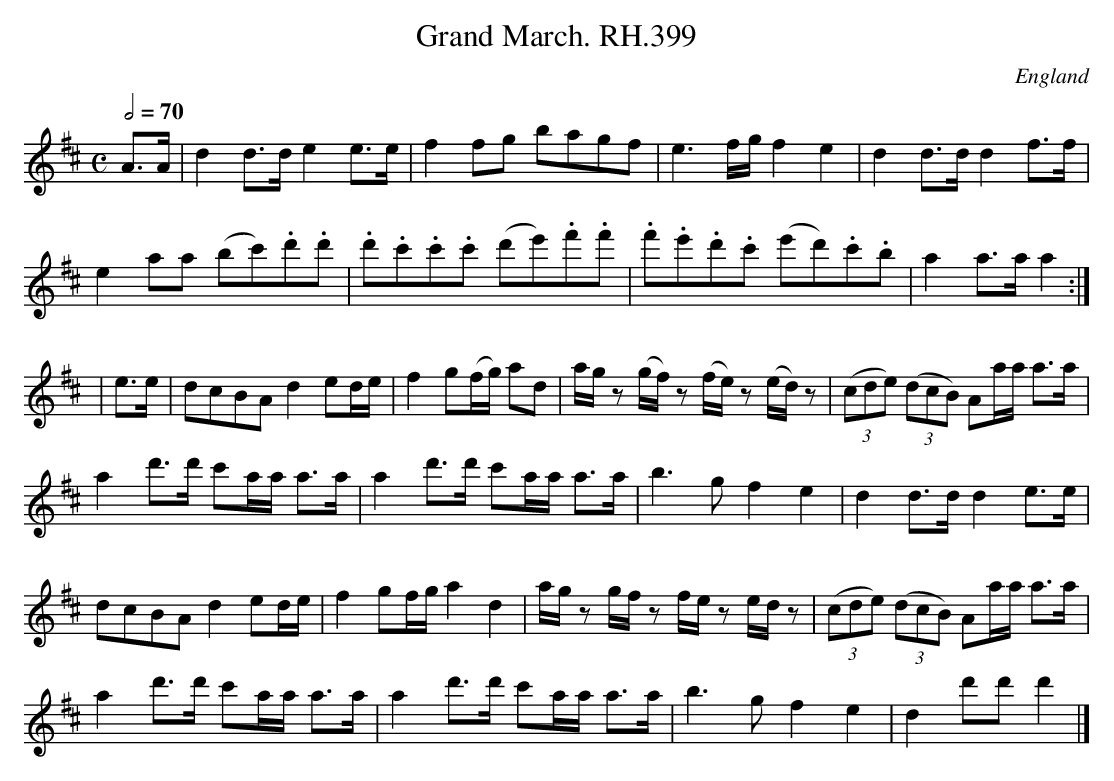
X:1
T:Grand March. RH.399
O:England
M:C
L:1/8
Q:2/4=70
K:D major
A>A|d2d>de2e>e|f2fg bagf|\
e3f/g/f2e2|d2d>dd2f>f|!
e2aa (bc').d'.d'|.d'.c'.c'.c' (d'e').f'.f'|\
.f'.e'.d'.c' (e'd').c'.b|a2a>aa2:|!
|e>e|dcBA d2ed/e/|f2g(f/g/) ad|\
a/g/ z(g/f/) z(f/e/) z(e/d/)z|((3cde) ((3dcB) Aa/a/ a>a|!
a2d'>d' c'a/a/ a>a|a2d'>d' c'a/a/ a>a|\
b3gf2e2|d2d>dd2e>e|!
dcBAd2ed/e/|f2gf/g/a2d2|\
a/g/ zg/f/ zf/e/ ze/d/z|((3cde) ((3dcB) Aa/a/ a>a|!
a2d'>d' c'a/a/ a>a|a2d'>d' c'a/a/ a>a|\
b3gf2e2|d2d'd'd'2|]
